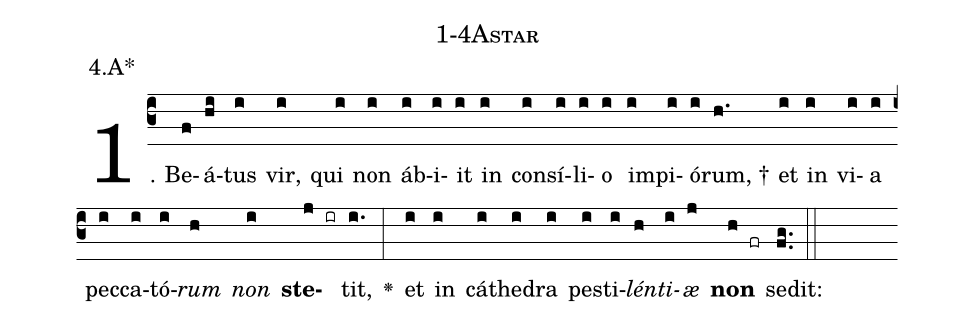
name: 1-4Astar;
annotation: 4.A*;
%%
(c3)1. Be(f)á(hi)tus(i) vir,(i) qui(i) non(i) áb(i)i(i)it(i) in(i) con(i)sí(i)li(i)o(i) im(i)pi(i)ó(i)rum, †(h.) et(i) in(i) vi(i)a(i) pec(i)ca(i)tó(i)<i>rum</i>(h) <i>non</i>(i) <b>ste</b>(j ir)tit,(i.) <v>\greheightstar</v>(:) et(i) in(i) cá(i)the(i)dra(i) pes(i)ti(i)<i>lén</i>(h)<i>ti</i>(i)<i>æ</i>(j) <b>non</b>(h fr) sedit:(fg..) (::)
